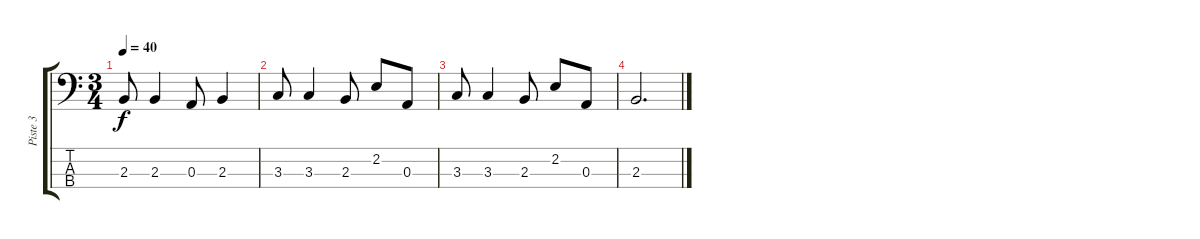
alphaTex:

\track ("Piste 3" "Piste 3") {instrument electricbassfinger}
\staff {score tabs}
\tuning (G2 D2 A1 E1) {hide}
\ts (3 4)
\tempo 40
\clef f4
\ks c
2.3.8{dy f} 2.3.4 0.3.8 2.3.4 |
3.3.8 3.3.4 2.3.8 2.2.8 0.3.8 |
3.3.8 3.3.4 2.3.8 2.2.8 0.3.8 |
2.3.2{d}
